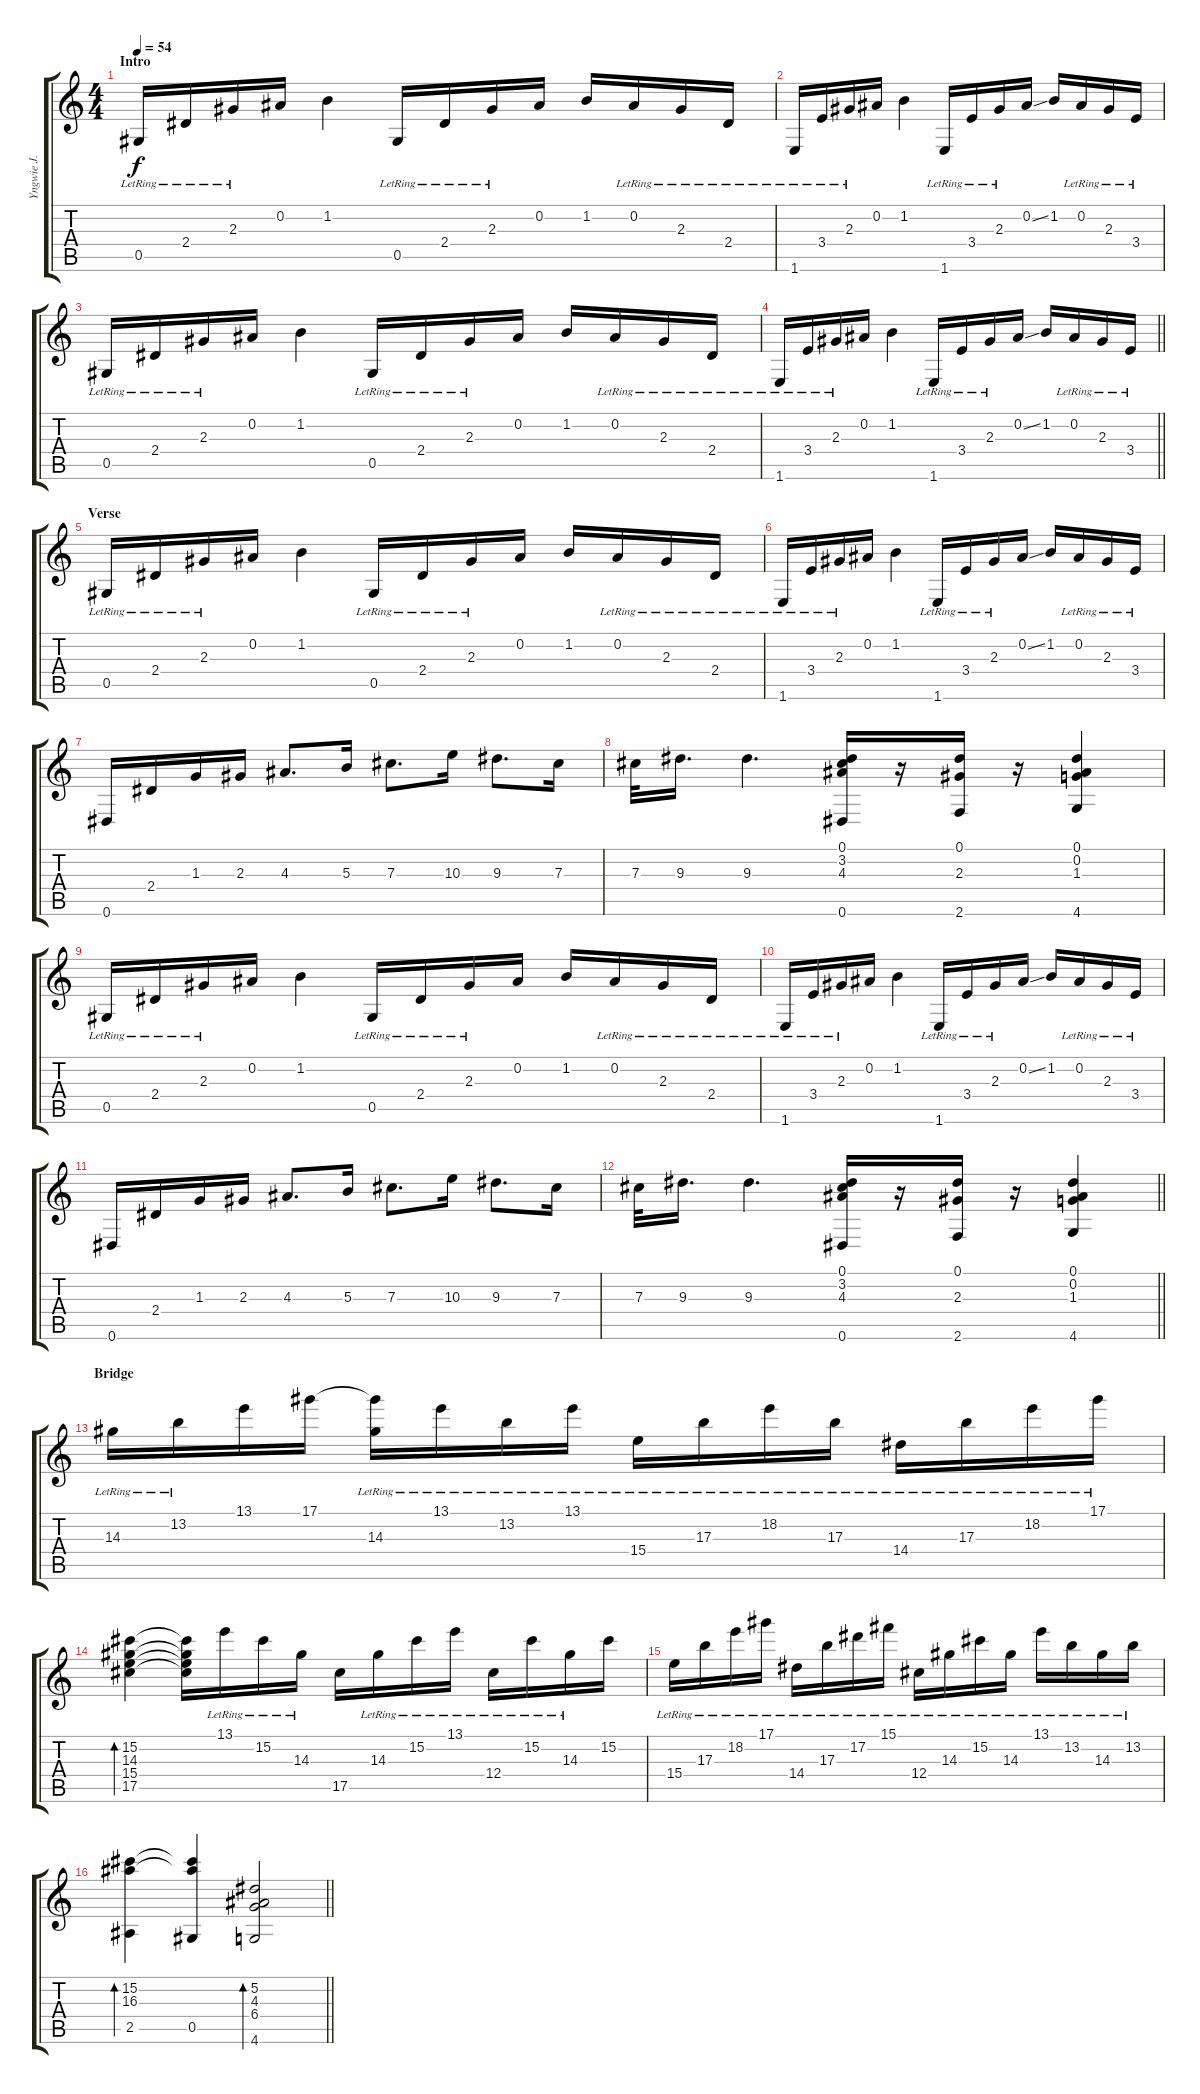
\track ("Yngwie J. Malmsteen" "Yngwie J. ") {instrument acousticguitarsteel}
\staff {score tabs}
\tuning (Eb4 Bb3 Gb3 Db3 Ab2 Eb2) {hide}
\ts (4 4)
\section ("" "Intro")
\tempo 54
\clef g2
\ks c
0.5{lr}.16{dy f instrument acousticguitarsteel} 2.4{lr}.16 2.3{lr}.16 0.2.16 1.2.4 0.5{lr}.16 2.4{lr}.16 2.3{lr}.16 0.2.16 1.2.16 0.2{lr}.16 2.3{lr}.16 2.4{lr}.16 |
1.6{lr}.16 3.4{lr}.16 2.3{lr}.16 0.2.16 1.2.4 1.6{lr}.16 3.4{lr}.16 2.3{lr}.16 0.2{ss}.16 1.2.16 0.2{lr}.16 2.3{lr}.16 3.4{lr}.16 |
0.5{lr}.16 2.4{lr}.16 2.3{lr}.16 0.2.16 1.2.4 0.5{lr}.16 2.4{lr}.16 2.3{lr}.16 0.2.16 1.2.16 0.2{lr}.16 2.3{lr}.16 2.4{lr}.16 |
\barLineRight lightlight
1.6{lr}.16 3.4{lr}.16 2.3{lr}.16 0.2.16 1.2.4 1.6{lr}.16 3.4{lr}.16 2.3{lr}.16 0.2{ss}.16 1.2.16 0.2{lr}.16 2.3{lr}.16 3.4{lr}.16 |
\section ("" "Verse")
0.5{lr}.16 2.4{lr}.16 2.3{lr}.16 0.2.16 1.2.4 0.5{lr}.16 2.4{lr}.16 2.3{lr}.16 0.2.16 1.2.16 0.2{lr}.16 2.3{lr}.16 2.4{lr}.16 |
1.6{lr}.16 3.4{lr}.16 2.3{lr}.16 0.2.16 1.2.4 1.6{lr}.16 3.4{lr}.16 2.3{lr}.16 0.2{ss}.16 1.2.16 0.2{lr}.16 2.3{lr}.16 3.4{lr}.16 |
0.6.16 2.4.16 1.3.16 2.3.16 4.3.8{d} 5.3.16 7.3.8{d} 10.3.16 9.3.8{d} 7.3.16 |
7.3.32 9.3.16{d} 9.3.4{d} (0.1 3.2 4.3 0.6).16 r.16 (0.1 2.3 2.6).16 r.16 (0.1 0.2 1.3 4.6).4 |
0.5{lr}.16 2.4{lr}.16 2.3{lr}.16 0.2.16 1.2.4 0.5{lr}.16 2.4{lr}.16 2.3{lr}.16 0.2.16 1.2.16 0.2{lr}.16 2.3{lr}.16 2.4{lr}.16 |
1.6{lr}.16 3.4{lr}.16 2.3{lr}.16 0.2.16 1.2.4 1.6{lr}.16 3.4{lr}.16 2.3{lr}.16 0.2{ss}.16 1.2.16 0.2{lr}.16 2.3{lr}.16 3.4{lr}.16 |
0.6.16 2.4.16 1.3.16 2.3.16 4.3.8{d} 5.3.16 7.3.8{d} 10.3.16 9.3.8{d} 7.3.16 |
\barLineRight lightlight
7.3.32 9.3.16{d} 9.3.4{d} (0.1 3.2 4.3 0.6).16 r.16 (0.1 2.3 2.6).16 r.16 (0.1 0.2 1.3 4.6).4 |
\section ("" "Bridge")
14.3{lr}.16 13.2{lr}.16 13.1.16 17.1.16 (17.1{t} 14.3{lr}).16 13.1{lr}.16 13.2{lr}.16 13.1{lr}.16 15.4{lr}.16 17.3{lr}.16 18.2{lr}.16 17.3{lr}.16 14.4{lr}.16 17.3{lr}.16 18.2{lr}.16 17.1{lr}.16 |
(15.2 14.3 15.4 17.5).4{bd 120} (15.2{t} 14.3{t} 15.4{t} 17.5{t}).16 13.1{lr}.16 15.2{lr}.16 14.3{lr}.16 17.5.16 14.3{lr}.16 15.2{lr}.16 13.1{lr}.16 12.4{lr}.16 15.2{lr}.16 14.3{lr}.16 15.2.16 |
15.4{lr}.16 17.3{lr}.16 18.2{lr}.16 17.1{lr}.16 14.4{lr}.16 17.3{lr}.16 17.2{lr}.16 15.1{lr}.16 12.4{lr}.16 14.3{lr}.16 15.2{lr}.16 14.3{lr}.16 13.1{lr}.16 13.2{lr}.16 14.3{lr}.16 13.2{lr}.16 |
\barLineRight lightlight
(15.2 16.3 2.5).4{bd 60} (15.2{t} 16.3{t} 0.5).4 (5.2 4.3 6.4 4.6).2{bd 120}
